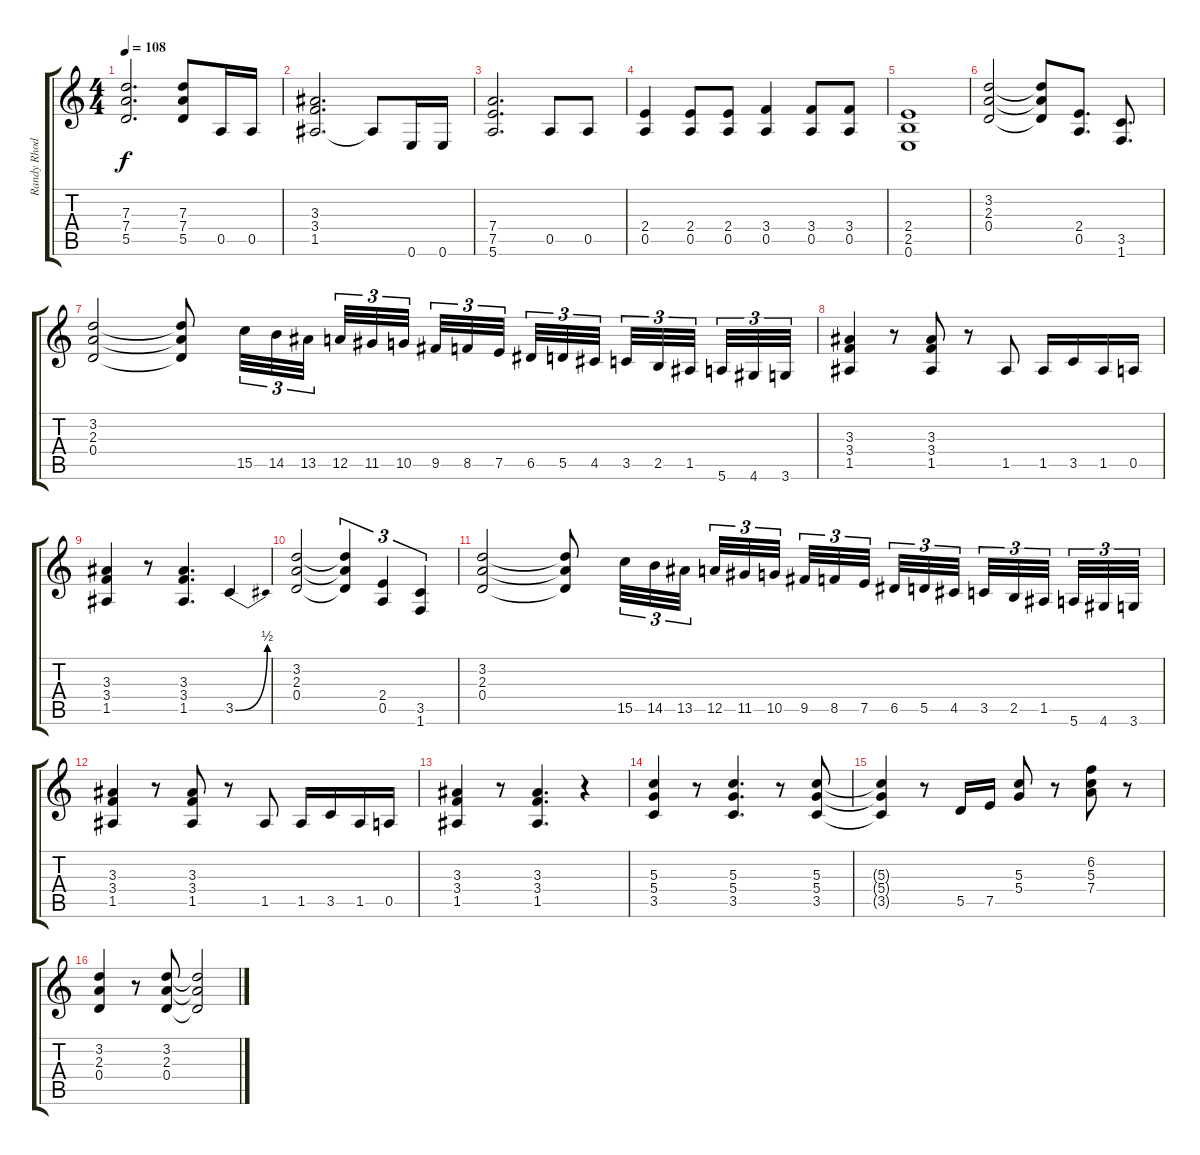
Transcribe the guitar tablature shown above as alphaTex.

\track ("Randy Rhodes" "Randy Rhod") {instrument distortionguitar}
\staff {score tabs}
\tuning (E4 B3 G3 D3 A2 E2) {hide}
\ts (4 4)
\tempo 108
\clef g2
\ks c
(7.3 7.4 5.5).2{d dy f} (7.3 7.4 5.5).8 0.5.16 0.5.16 |
(3.3 3.4 1.5).2{d} 1.5{t}.8 0.6.16 0.6.16 |
(7.4 7.5 5.6).2{d} 0.5.8 0.5.8 |
(2.4 0.5).4 (2.4 0.5).8 (2.4 0.5).8 (3.4 0.5).4 (3.4 0.5).8 (3.4 0.5).8 |
(2.4 2.5 0.6).1 |
(3.2 2.3 0.4).2 (3.2{t} 2.3{t} 0.4{t}).8 (2.4 0.5).8{d} (3.5 1.6).8{d} |
(3.2 2.3 0.4).2 (3.2{t} 2.3{t} 0.4{t}).8 15.5.32{tu (3 2)} 14.5.32{tu (3 2)} 13.5.32{tu (3 2)} 12.5.32{tu (3 2)} 11.5.32{tu (3 2)} 10.5.32{tu (3 2)} 9.5.32{tu (3 2)} 8.5.32{tu (3 2)} 7.5.32{tu (3 2)} 6.5.32{tu (3 2)} 5.5.32{tu (3 2)} 4.5.32{tu (3 2)} 3.5.32{tu (3 2)} 2.5.32{tu (3 2)} 1.5.32{tu (3 2)} 5.6.32{tu (3 2)} 4.6.32{tu (3 2)} 3.6.32{tu (3 2)} |
(3.3 3.4 1.5).4 r.8 (3.3 3.4 1.5).8 r.8 1.5.8 1.5.16 3.5.16 1.5.16 0.5.16 |
(3.3 3.4 1.5).4 r.8 (3.3 3.4 1.5).4{d} 3.5{be (bend 0 0 60 2)}.4 |
(3.2 2.3 0.4).2 (3.2{t} 2.3{t} 0.4{t}).4{tu (3 2)} (2.4 0.5).4{tu (3 2)} (3.5 1.6).4{tu (3 2)} |
(3.2 2.3 0.4).2 (3.2{t} 2.3{t} 0.4{t}).8 15.5.32{tu (3 2)} 14.5.32{tu (3 2)} 13.5.32{tu (3 2)} 12.5.32{tu (3 2)} 11.5.32{tu (3 2)} 10.5.32{tu (3 2)} 9.5.32{tu (3 2)} 8.5.32{tu (3 2)} 7.5.32{tu (3 2)} 6.5.32{tu (3 2)} 5.5.32{tu (3 2)} 4.5.32{tu (3 2)} 3.5.32{tu (3 2)} 2.5.32{tu (3 2)} 1.5.32{tu (3 2)} 5.6.32{tu (3 2)} 4.6.32{tu (3 2)} 3.6.32{tu (3 2)} |
(3.3 3.4 1.5).4 r.8 (3.3 3.4 1.5).8 r.8 1.5.8 1.5.16 3.5.16 1.5.16 0.5.16 |
(3.3 3.4 1.5).4 r.8 (3.3 3.4 1.5).4{d} r.4 |
(5.3 5.4 3.5).4 r.8 (5.3 5.4 3.5).4{d} r.8 (5.3 5.4 3.5).8 |
(5.3{t} 5.4{t} 3.5{t}).4 r.8 5.5.16 7.5.16 (5.3 5.4).8 r.8 (6.2 5.3 7.4).8 r.8 |
(3.2 2.3 0.4).4 r.8 (3.2 2.3 0.4).8 (3.2{t} 2.3{t} 0.4{t}).2
